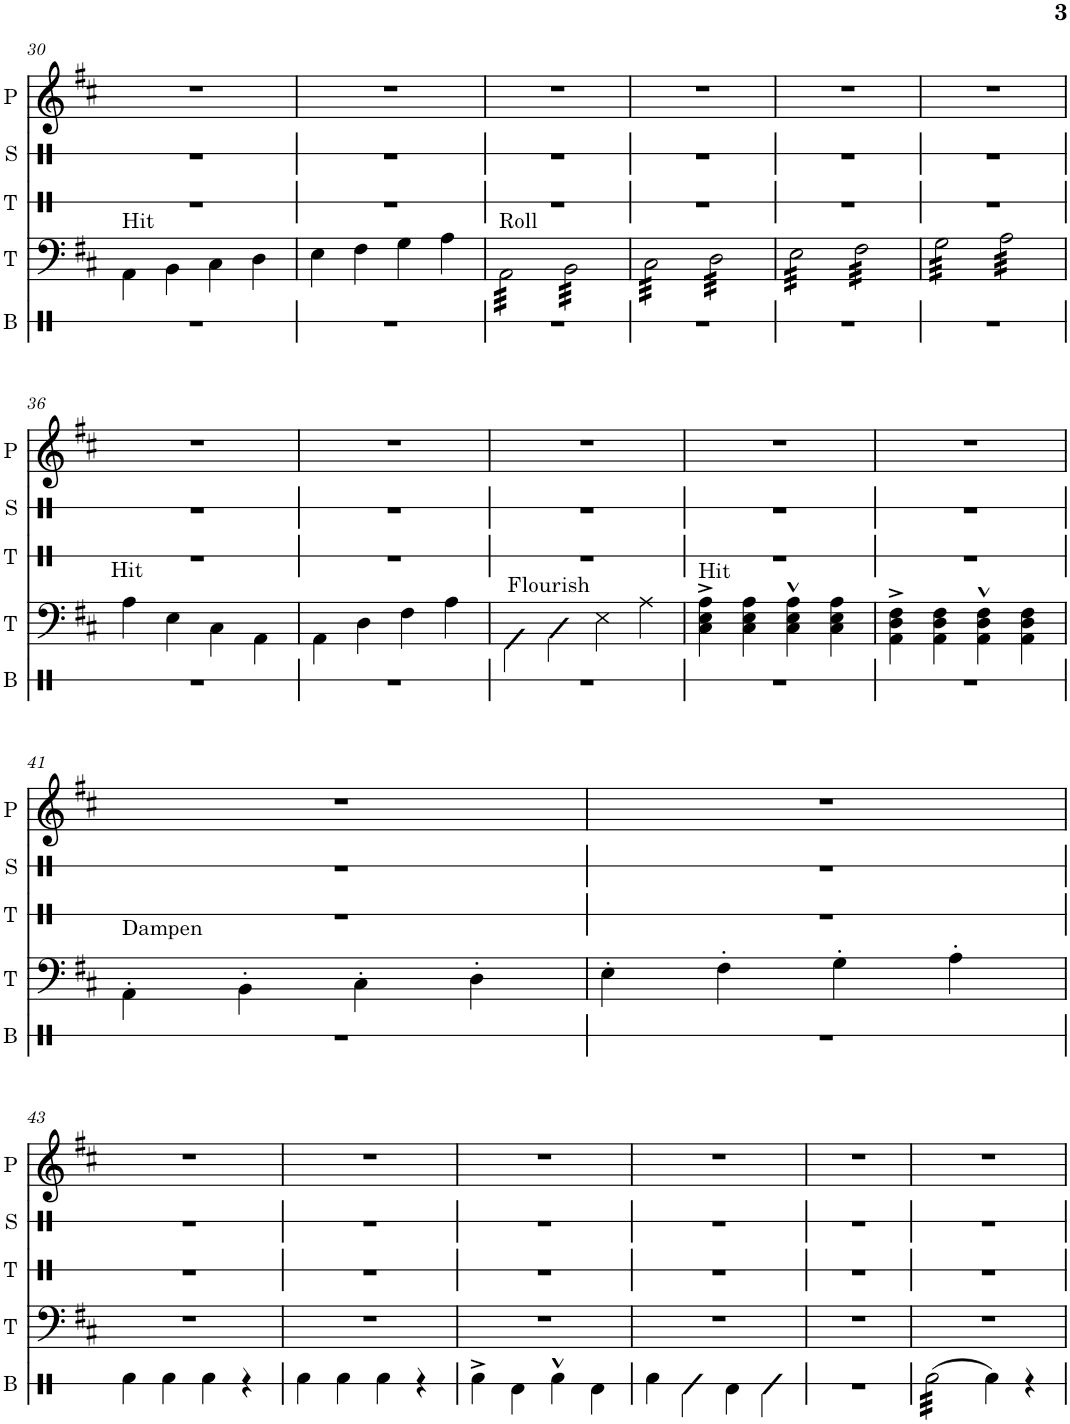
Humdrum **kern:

**kern	**kern	**kern	**kern	**kern
*part5	*part4	*part3	*part2	*part1
*staff5	*staff4	*staff3	*staff2	*staff1
*I"Bass	*I"Tenors (tonal)	*I"Tenor (uniline)	*I"Snare	*I"Pipes
*I'B	*I'T	*I'T	*I'S	*I'P
!!LO:PB:g=z
*clefX	*clefF4	*clefX	*clefX	*clefG2
*	*Trd1c2	*	*	*Trd1c2
*k[]	*k[f#c#]	*k[]	*k[]	*k[f#c#]
*M4/4	*M4/4	*M4/4	*M4/4	*M4/4
=30	=30	=30	=30	=30
!	!LO:TX:a:t=Hit	!	!	!
1r	4AA\	1r	1r	1r
.	4BB\	.	.	.
.	4C#\	.	.	.
.	4D\	.	.	.
=31	=31	=31	=31	=31
1r	4E\	1r	1r	1r
.	4F#\	.	.	.
.	4G\	.	.	.
.	4A\	.	.	.
=32	=32	=32	=32	=32
!	!LO:TX:a:t=Roll	!	!	!
*	*tremolo	*	*	*
1r	32AA\LLL	1r	1r	1r
.	32AA\	.	.	.
.	32AA\	.	.	.
.	32AA\	.	.	.
.	32AA\	.	.	.
.	32AA\	.	.	.
.	32AA\	.	.	.
.	32AA\	.	.	.
.	32AA\	.	.	.
.	32AA\	.	.	.
.	32AA\	.	.	.
.	32AA\	.	.	.
.	32AA\	.	.	.
.	32AA\	.	.	.
.	32AA\	.	.	.
.	32AA\JJJ	.	.	.
.	32BB\LLL	.	.	.
.	32BB\	.	.	.
.	32BB\	.	.	.
.	32BB\	.	.	.
.	32BB\	.	.	.
.	32BB\	.	.	.
.	32BB\	.	.	.
.	32BB\	.	.	.
.	32BB\	.	.	.
.	32BB\	.	.	.
.	32BB\	.	.	.
.	32BB\	.	.	.
.	32BB\	.	.	.
.	32BB\	.	.	.
.	32BB\	.	.	.
.	32BB\JJJ	.	.	.
=33	=33	=33	=33	=33
1r	32C#\LLL	1r	1r	1r
.	32C#\	.	.	.
.	32C#\	.	.	.
.	32C#\	.	.	.
.	32C#\	.	.	.
.	32C#\	.	.	.
.	32C#\	.	.	.
.	32C#\	.	.	.
.	32C#\	.	.	.
.	32C#\	.	.	.
.	32C#\	.	.	.
.	32C#\	.	.	.
.	32C#\	.	.	.
.	32C#\	.	.	.
.	32C#\	.	.	.
.	32C#\JJJ	.	.	.
.	32D\LLL	.	.	.
.	32D\	.	.	.
.	32D\	.	.	.
.	32D\	.	.	.
.	32D\	.	.	.
.	32D\	.	.	.
.	32D\	.	.	.
.	32D\	.	.	.
.	32D\	.	.	.
.	32D\	.	.	.
.	32D\	.	.	.
.	32D\	.	.	.
.	32D\	.	.	.
.	32D\	.	.	.
.	32D\	.	.	.
.	32D\JJJ	.	.	.
=34	=34	=34	=34	=34
1r	32E\LLL	1r	1r	1r
.	32E\	.	.	.
.	32E\	.	.	.
.	32E\	.	.	.
.	32E\	.	.	.
.	32E\	.	.	.
.	32E\	.	.	.
.	32E\	.	.	.
.	32E\	.	.	.
.	32E\	.	.	.
.	32E\	.	.	.
.	32E\	.	.	.
.	32E\	.	.	.
.	32E\	.	.	.
.	32E\	.	.	.
.	32E\JJJ	.	.	.
.	32F#\LLL	.	.	.
.	32F#\	.	.	.
.	32F#\	.	.	.
.	32F#\	.	.	.
.	32F#\	.	.	.
.	32F#\	.	.	.
.	32F#\	.	.	.
.	32F#\	.	.	.
.	32F#\	.	.	.
.	32F#\	.	.	.
.	32F#\	.	.	.
.	32F#\	.	.	.
.	32F#\	.	.	.
.	32F#\	.	.	.
.	32F#\	.	.	.
.	32F#\JJJ	.	.	.
=35	=35	=35	=35	=35
1r	32G\LLL	1r	1r	1r
.	32G\	.	.	.
.	32G\	.	.	.
.	32G\	.	.	.
.	32G\	.	.	.
.	32G\	.	.	.
.	32G\	.	.	.
.	32G\	.	.	.
.	32G\	.	.	.
.	32G\	.	.	.
.	32G\	.	.	.
.	32G\	.	.	.
.	32G\	.	.	.
.	32G\	.	.	.
.	32G\	.	.	.
.	32G\JJJ	.	.	.
.	32A\LLL	.	.	.
.	32A\	.	.	.
.	32A\	.	.	.
.	32A\	.	.	.
.	32A\	.	.	.
.	32A\	.	.	.
.	32A\	.	.	.
.	32A\	.	.	.
.	32A\	.	.	.
.	32A\	.	.	.
.	32A\	.	.	.
.	32A\	.	.	.
.	32A\	.	.	.
.	32A\	.	.	.
.	32A\	.	.	.
.	32A\JJJ	.	.	.
*	*Xtremolo	*	*	*
!!LO:LB:g=z
=36	=36	=36	=36	=36
!	!LO:TX:a:t=Hit	!	!	!
1r	4A\	1r	1r	1r
.	4E\	.	.	.
.	4C#\	.	.	.
.	4AA\	.	.	.
=37	=37	=37	=37	=37
1r	4AA\	1r	1r	1r
.	4D\	.	.	.
.	4F#\	.	.	.
.	4A\	.	.	.
=38	=38	=38	=38	=38
!	!LO:TX:a:t=Flourish	!	!	!
1r	4AA\	1r	1r	1r
.	4C#\	.	.	.
.	4E\	.	.	.
.	4A\	.	.	.
=39	=39	=39	=39	=39
!	!LO:TX:a:t=Hit	!	!	!
1r	4C#\^> 4E\^> 4A\^>	1r	1r	1r
.	4C#\ 4E\ 4A\	.	.	.
.	4C#\^^ 4E\^^ 4A\^^	.	.	.
.	4C#\ 4E\ 4A\	.	.	.
=40	=40	=40	=40	=40
1r	4AA\^> 4D\^> 4F#\^>	1r	1r	1r
.	4AA\ 4D\ 4F#\	.	.	.
.	4AA\^^ 4D\^^ 4F#\^^	.	.	.
.	4AA\ 4D\ 4F#\	.	.	.
!!LO:LB:g=z
=41	=41	=41	=41	=41
!	!LO:TX:a:t=Dampen	!	!	!
1r	4AA'>\	1r	1r	1r
.	4BB'>\	.	.	.
.	4C#'>\	.	.	.
.	4D'>\	.	.	.
=42	=42	=42	=42	=42
1r	4E'>\	1r	1r	1r
.	4F#'>\	.	.	.
.	4G'>\	.	.	.
.	4A'>\	.	.	.
!!LO:LB:g=z
=43	=43	=43	=43	=43
4Rf\	1r	1r	1r	1r
4Rf\	.	.	.	.
4Rf\	.	.	.	.
4r	.	.	.	.
=44	=44	=44	=44	=44
4Rf\	1r	1r	1r	1r
4Rf\	.	.	.	.
4Rf\	.	.	.	.
4r	.	.	.	.
=45	=45	=45	=45	=45
4Rf^\	1r	1r	1r	1r
4Rd\	.	.	.	.
4Rf^^\	.	.	.	.
4Rd\	.	.	.	.
=46	=46	=46	=46	=46
4Rf\	1r	1r	1r	1r
4Re\	.	.	.	.
4Rd\	.	.	.	.
4Re\	.	.	.	.
=47	=47	=47	=47	=47
1r	1r	1r	1r	1r
=48	=48	=48	=48	=48
*tremolo	*	*	*	*
(32Rf\LLL	1r	1r	1r	1r
(32Rf\	.	.	.	.
(32Rf\	.	.	.	.
(32Rf\	.	.	.	.
(32Rf\	.	.	.	.
(32Rf\	.	.	.	.
(32Rf\	.	.	.	.
(32Rf\	.	.	.	.
(32Rf\	.	.	.	.
(32Rf\	.	.	.	.
(32Rf\	.	.	.	.
(32Rf\	.	.	.	.
(32Rf\	.	.	.	.
(32Rf\	.	.	.	.
(32Rf\	.	.	.	.
(32Rf\JJJ	.	.	.	.
*Xtremolo	*	*	*	*
4Rf\)	.	.	.	.
4r	.	.	.	.
=	=	=	=	=
*-	*-	*-	*-	*-
